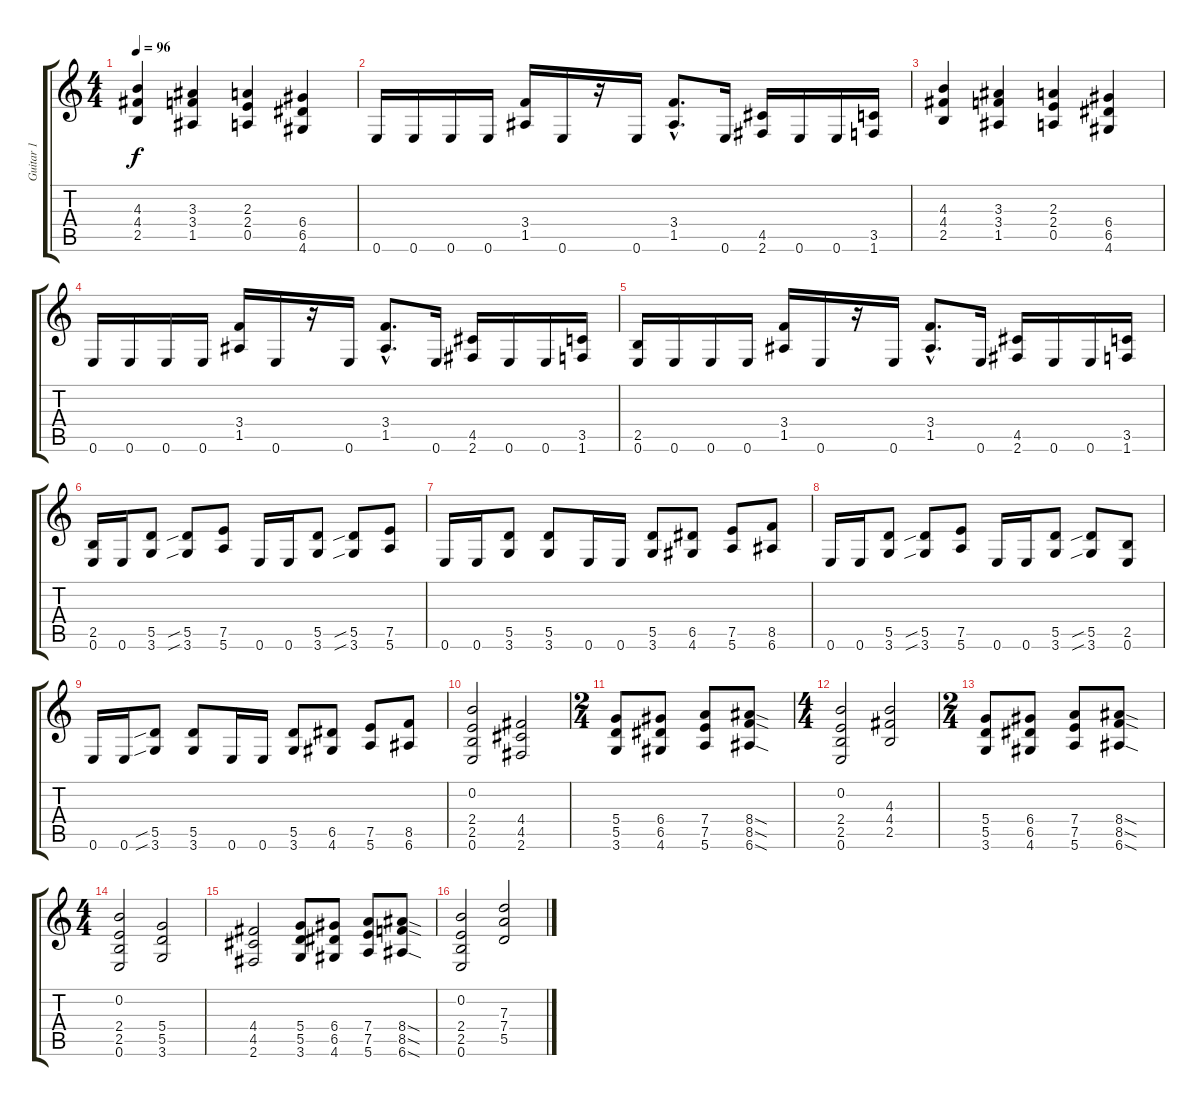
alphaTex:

\track ("Guitar 1" "Guitar 1") {instrument distortionguitar}
\staff {score tabs}
\tuning (E4 B3 G3 D3 A2 E2) {hide}
\ts (4 4)
\tempo 96
\clef g2
\ks c
(4.3 4.4 2.5).4{dy f} (3.3 3.4 1.5).4 (2.3 2.4 0.5).4 (6.4 6.5 4.6).4 |
0.6.16 0.6.16 0.6.16 0.6.16 (3.4 1.5).16 0.6.16 r.16 0.6.16 (3.4{hac} 1.5{hac}).8{d} 0.6.16 (4.5 2.6).16 0.6.16 0.6.16 (3.5 1.6).16 |
(4.3 4.4 2.5).4 (3.3 3.4 1.5).4 (2.3 2.4 0.5).4 (6.4 6.5 4.6).4 |
0.6.16 0.6.16 0.6.16 0.6.16 (3.4 1.5).16 0.6.16 r.16 0.6.16 (3.4{hac} 1.5{hac}).8{d} 0.6.16 (4.5 2.6).16 0.6.16 0.6.16 (3.5 1.6).16 |
(2.5 0.6).16 0.6.16 0.6.16 0.6.16 (3.4 1.5).16 0.6.16 r.16 0.6.16 (3.4{hac} 1.5{hac}).8{d} 0.6.16 (4.5 2.6).16 0.6.16 0.6.16 (3.5 1.6).16 |
(2.5 0.6).16 0.6.16 (5.5 3.6).8 (5.5{sib} 3.6{sib}).8 (7.5 5.6).8 0.6.16 0.6.16 (5.5 3.6).8 (5.5{sib} 3.6{sib}).8 (7.5 5.6).8 |
0.6.16 0.6.16 (5.5 3.6).8 (5.5 3.6).8 0.6.16 0.6.16 (5.5 3.6).8 (6.5 4.6).8 (7.5 5.6).8 (8.5 6.6).8 |
0.6.16 0.6.16 (5.5 3.6).8 (5.5{sib} 3.6{sib}).8 (7.5 5.6).8 0.6.16 0.6.16 (5.5 3.6).8 (5.5{sib} 3.6{sib}).8 (2.5 0.6).8 |
0.6.16 0.6.16 (5.5{sib} 3.6{sib}).8 (5.5 3.6).8 0.6.16 0.6.16 (5.5 3.6).8 (6.5 4.6).8 (7.5 5.6).8 (8.5 6.6).8 |
(0.2 2.4 2.5 0.6).2 (4.4 4.5 2.6).2 |
\ts (2 4)
(5.4 5.5 3.6).8 (6.4 6.5 4.6).8 (7.4 7.5 5.6).8 (8.4{sod} 8.5{sod} 6.6{sod}).8 |
\ts (4 4)
(0.2 2.4 2.5 0.6).2 (4.3 4.4 2.5).2 |
\ts (2 4)
(5.4 5.5 3.6).8 (6.4 6.5 4.6).8 (7.4 7.5 5.6).8 (8.4{sod} 8.5{sod} 6.6{sod}).8 |
\ts (4 4)
(0.2 2.4 2.5 0.6).2 (5.4 5.5 3.6).2 |
(4.4 4.5 2.6).2 (5.4 5.5 3.6).8 (6.4 6.5 4.6).8 (7.4 7.5 5.6).8 (8.4{sod} 8.5{sod} 6.6{sod}).8 |
(0.2 2.4 2.5 0.6).2 (7.3 7.4 5.5).2
